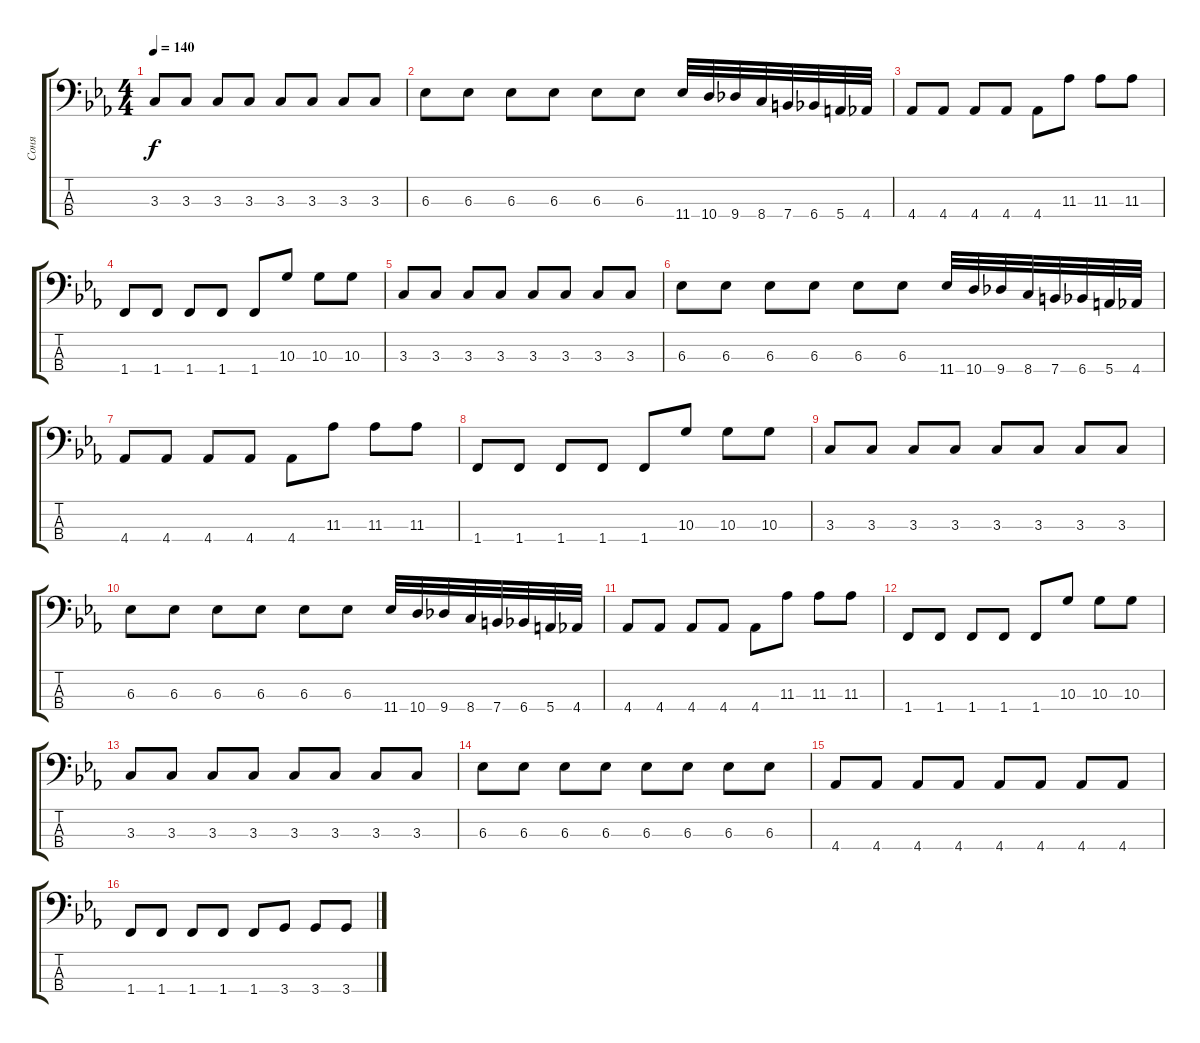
\track ("Соня" "Соня") {instrument electricbassfinger}
\staff {score tabs}
\tuning (G2 D2 A1 E1) {hide}
\ts (4 4)
\tempo 140
\clef f4
\ks eb
3.3.8{dy f} 3.3.8 3.3.8 3.3.8 3.3.8 3.3.8 3.3.8 3.3.8 |
6.3.8 6.3.8 6.3.8 6.3.8 6.3.8 6.3.8 11.4.32 10.4.32 9.4.32 8.4.32 7.4.32 6.4.32 5.4.32 4.4.32 |
4.4.8 4.4.8 4.4.8 4.4.8 4.4.8 11.3.8 11.3.8 11.3.8 |
1.4.8 1.4.8 1.4.8 1.4.8 1.4.8 10.3.8 10.3.8 10.3.8 |
3.3.8 3.3.8 3.3.8 3.3.8 3.3.8 3.3.8 3.3.8 3.3.8 |
6.3.8 6.3.8 6.3.8 6.3.8 6.3.8 6.3.8 11.4.32 10.4.32 9.4.32 8.4.32 7.4.32 6.4.32 5.4.32 4.4.32 |
4.4.8 4.4.8 4.4.8 4.4.8 4.4.8 11.3.8 11.3.8 11.3.8 |
1.4.8 1.4.8 1.4.8 1.4.8 1.4.8 10.3.8 10.3.8 10.3.8 |
3.3.8 3.3.8 3.3.8 3.3.8 3.3.8 3.3.8 3.3.8 3.3.8 |
6.3.8 6.3.8 6.3.8 6.3.8 6.3.8 6.3.8 11.4.32 10.4.32 9.4.32 8.4.32 7.4.32 6.4.32 5.4.32 4.4.32 |
4.4.8 4.4.8 4.4.8 4.4.8 4.4.8 11.3.8 11.3.8 11.3.8 |
1.4.8 1.4.8 1.4.8 1.4.8 1.4.8 10.3.8 10.3.8 10.3.8 |
3.3.8{volume 8} 3.3.8 3.3.8 3.3.8 3.3.8 3.3.8 3.3.8 3.3.8 |
6.3.8 6.3.8 6.3.8 6.3.8 6.3.8 6.3.8 6.3.8 6.3.8 |
4.4.8 4.4.8 4.4.8 4.4.8 4.4.8 4.4.8 4.4.8 4.4.8 |
1.4.8 1.4.8 1.4.8 1.4.8 1.4.8 3.4.8 3.4.8 3.4.8
